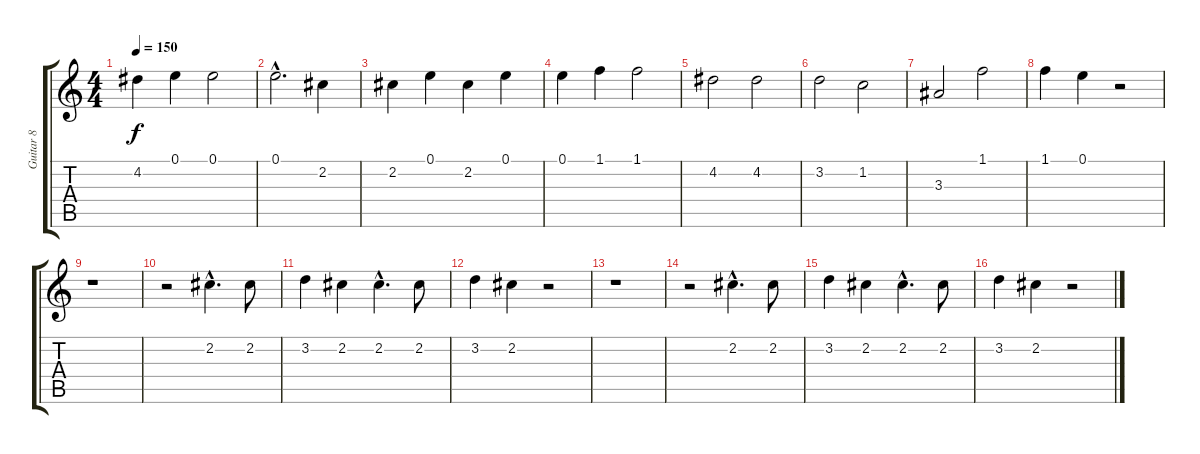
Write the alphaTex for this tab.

\track ("Guitar 8" "Guitar 8") {instrument acousticguitarnylon}
\staff {score tabs}
\tuning (E4 B3 G3 D3 A2 E2) {hide}
\ts (4 4)
\tempo 150
\clef g2
\ks c
4.2.4{dy f} 0.1.4 0.1.2 |
0.1{hac}.2{d} 2.2.4 |
2.2.4 0.1.4 2.2.4 0.1.4 |
0.1.4 1.1.4 1.1.2 |
4.2.2 4.2.2 |
3.2.2 1.2.2 |
3.3.2 1.1.2 |
1.1.4 0.1.4 r.2 |
r.1 |
r.2 2.2{hac}.4{d} 2.2.8 |
3.2.4 2.2.4 2.2{hac}.4{d} 2.2.8 |
3.2.4 2.2.4 r.2 |
r.1 |
r.2 2.2{hac}.4{d} 2.2.8 |
3.2.4 2.2.4 2.2{hac}.4{d} 2.2.8 |
3.2.4 2.2.4 r.2
